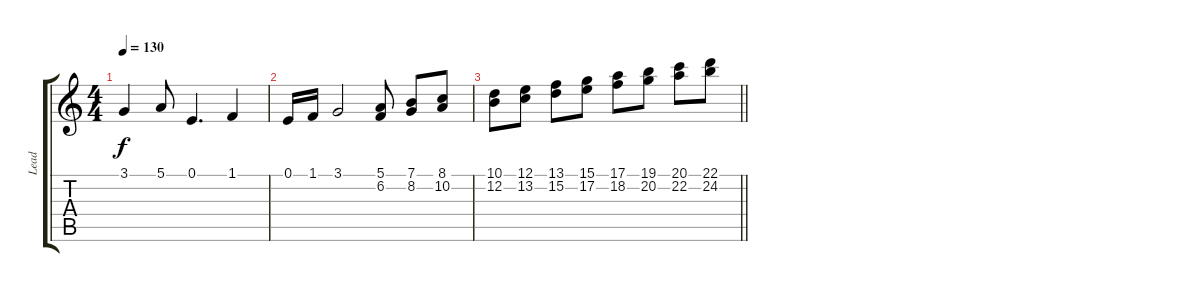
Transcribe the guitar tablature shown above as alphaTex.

\track ("Lead" "Lead") {instrument lead1square}
\staff {score tabs}
\tuning (E4 B3 G3 D3 A2 E2) {hide}
\ts (4 4)
\tempo 130
\clef g2
\ks c
3.1.4{dy f} 5.1.8 0.1.4{d} 1.1.4 |
0.1.16 1.1.16 3.1.2 (5.1 6.2).8 (7.1 8.2).8 (8.1 10.2).8 |
\barLineRight lightlight
(10.1 12.2).8 (12.1 13.2).8 (13.1 15.2).8 (15.1 17.2).8 (17.1 18.2).8 (19.1 20.2).8 (20.1 22.2).8 (22.1 24.2).8
